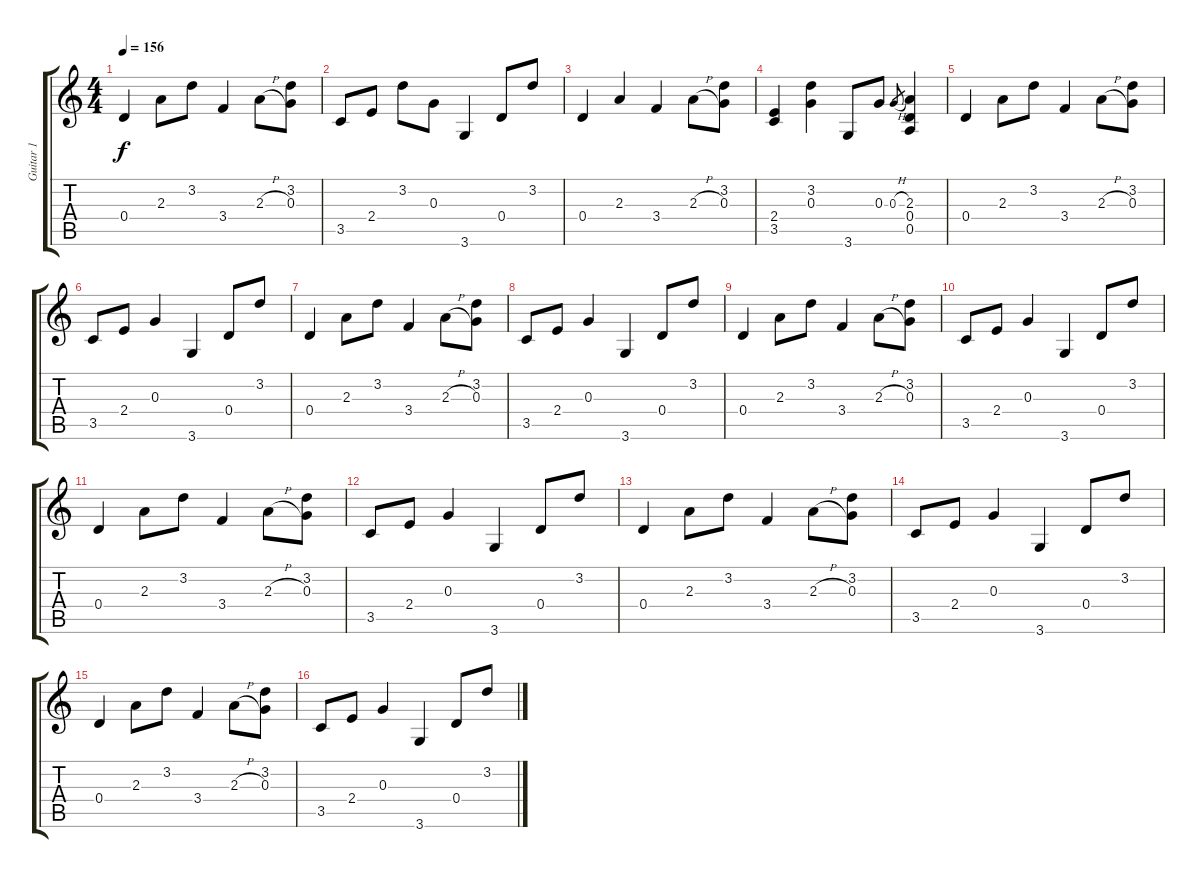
\track ("Guitar 1" "Guitar 1") {instrument overdrivenguitar}
\staff {score tabs}
\tuning (E4 B3 G3 D3 A2 E2) {hide}
\ts (4 4)
\tempo 156
\clef g2
\ks c
0.4.4{dy f} 2.3.8 3.2.8 3.4.4 2.3{h}.8 (3.2 0.3).8 |
3.5.8 2.4.8 3.2.8 0.3.8 3.6.4 0.4.8 3.2.8 |
0.4.4 2.3.4 3.4.4 2.3{h}.8 (3.2 0.3).8 |
(2.4 3.5).4 (3.2 0.3).4 3.6.8 0.3.8 0.3{h}.8{gr} (2.3 0.4 0.5).4 |
0.4.4 2.3.8 3.2.8 3.4.4 2.3{h}.8 (3.2 0.3).8 |
3.5.8 2.4.8 0.3.4 3.6.4 0.4.8 3.2.8 |
0.4.4 2.3.8 3.2.8 3.4.4 2.3{h}.8 (3.2 0.3).8 |
3.5.8 2.4.8 0.3.4 3.6.4 0.4.8 3.2.8 |
0.4.4 2.3.8 3.2.8 3.4.4 2.3{h}.8 (3.2 0.3).8 |
3.5.8 2.4.8 0.3.4 3.6.4 0.4.8 3.2.8 |
0.4.4 2.3.8 3.2.8 3.4.4 2.3{h}.8 (3.2 0.3).8 |
3.5.8 2.4.8 0.3.4 3.6.4 0.4.8 3.2.8 |
0.4.4 2.3.8 3.2.8 3.4.4 2.3{h}.8 (3.2 0.3).8 |
3.5.8 2.4.8 0.3.4 3.6.4 0.4.8 3.2.8 |
0.4.4 2.3.8 3.2.8 3.4.4 2.3{h}.8 (3.2 0.3).8 |
3.5.8 2.4.8 0.3.4 3.6.4 0.4.8 3.2.8
